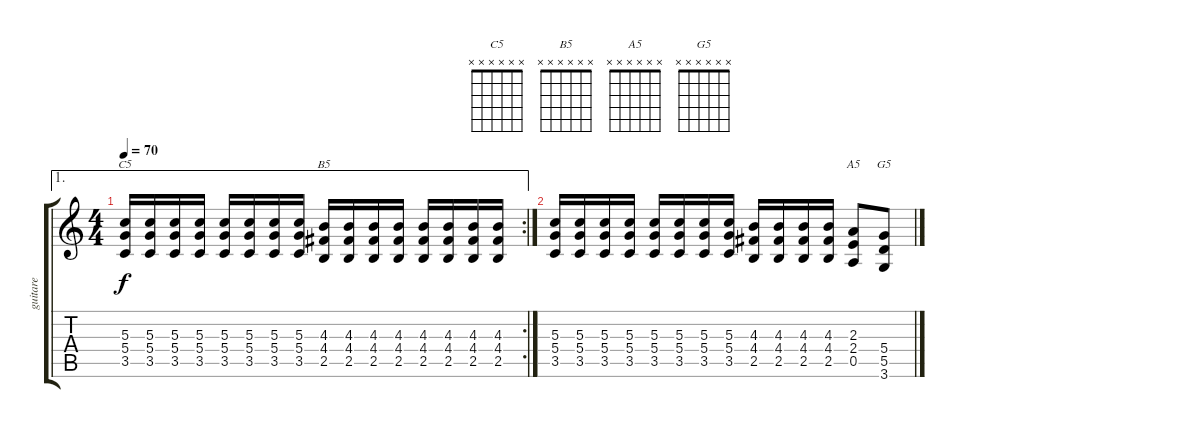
\track ("guitare" "guitare") {instrument distortionguitar}
\staff {score tabs}
\tuning (E4 B3 G3 D3 A2 E2) {hide}
\chord ("C5" x x x x x x) {firstfret 0}
\chord ("B5" x x x x x x) {firstfret 0}
\chord ("A5" x x x x x x) {firstfret 0}
\chord ("G5" x x x x x x) {firstfret 0}
\ae 1
\rc 2
\ts (4 4)
\tempo 70
\clef g2
\ks c
(5.3 5.4 3.5).16{ch "C5" dy f} (5.3 5.4 3.5).16 (5.3 5.4 3.5).16 (5.3 5.4 3.5).16 (5.3 5.4 3.5).16 (5.3 5.4 3.5).16 (5.3 5.4 3.5).16 (5.3 5.4 3.5).16 (4.3 4.4 2.5).16{ch "B5"} (4.3 4.4 2.5).16 (4.3 4.4 2.5).16 (4.3 4.4 2.5).16 (4.3 4.4 2.5).16 (4.3 4.4 2.5).16 (4.3 4.4 2.5).16 (4.3 4.4 2.5).16 |
(5.3 5.4 3.5).16 (5.3 5.4 3.5).16 (5.3 5.4 3.5).16 (5.3 5.4 3.5).16 (5.3 5.4 3.5).16 (5.3 5.4 3.5).16 (5.3 5.4 3.5).16 (5.3 5.4 3.5).16 (4.3 4.4 2.5).16 (4.3 4.4 2.5).16 (4.3 4.4 2.5).16 (4.3 4.4 2.5).16 (2.3 2.4 0.5).8{ch "A5"} (5.4 5.5 3.6).8{ch "G5"}
